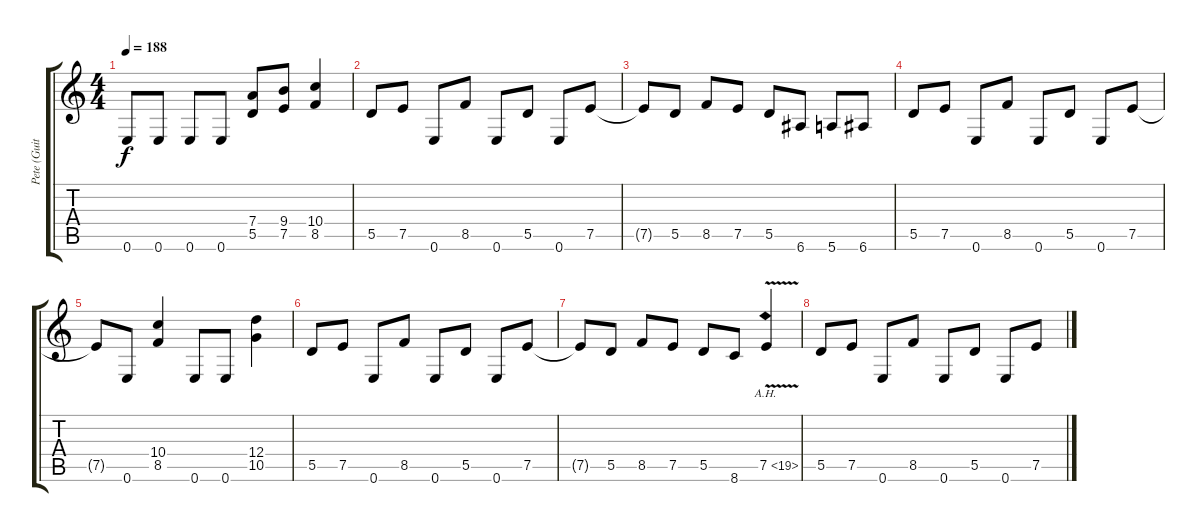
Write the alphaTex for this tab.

\track ("Pete (Guitar I)" "Pete (Guit") {solo instrument distortionguitar}
\staff {score tabs}
\tuning (E4 B3 G3 D3 A2 E2) {hide}
\ts (4 4)
\tempo 188
\clef g2
\ks c
0.6.8{dy f} 0.6.8 0.6.8 0.6.8 (7.4 5.5).8 (9.4 7.5).8 (10.4 8.5).4 |
5.5.8 7.5.8 0.6.8 8.5.8 0.6.8 5.5.8 0.6.8 7.5.8 |
7.5{t}.8 5.5.8 8.5.8 7.5.8 5.5.8 6.6.8 5.6.8 6.6.8 |
5.5.8 7.5.8 0.6.8 8.5.8 0.6.8 5.5.8 0.6.8 7.5.8 |
7.5{t}.8 0.6.8 (10.4 8.5).4 0.6.8 0.6.8 (12.4 10.5).4 |
5.5.8 7.5.8 0.6.8 8.5.8 0.6.8 5.5.8 0.6.8 7.5.8 |
7.5{t}.8 5.5.8 8.5.8 7.5.8 5.5.8 8.6.8 7.5{ah 12 v}.4 |
5.5.8 7.5.8 0.6.8 8.5.8 0.6.8 5.5.8 0.6.8 7.5.8
